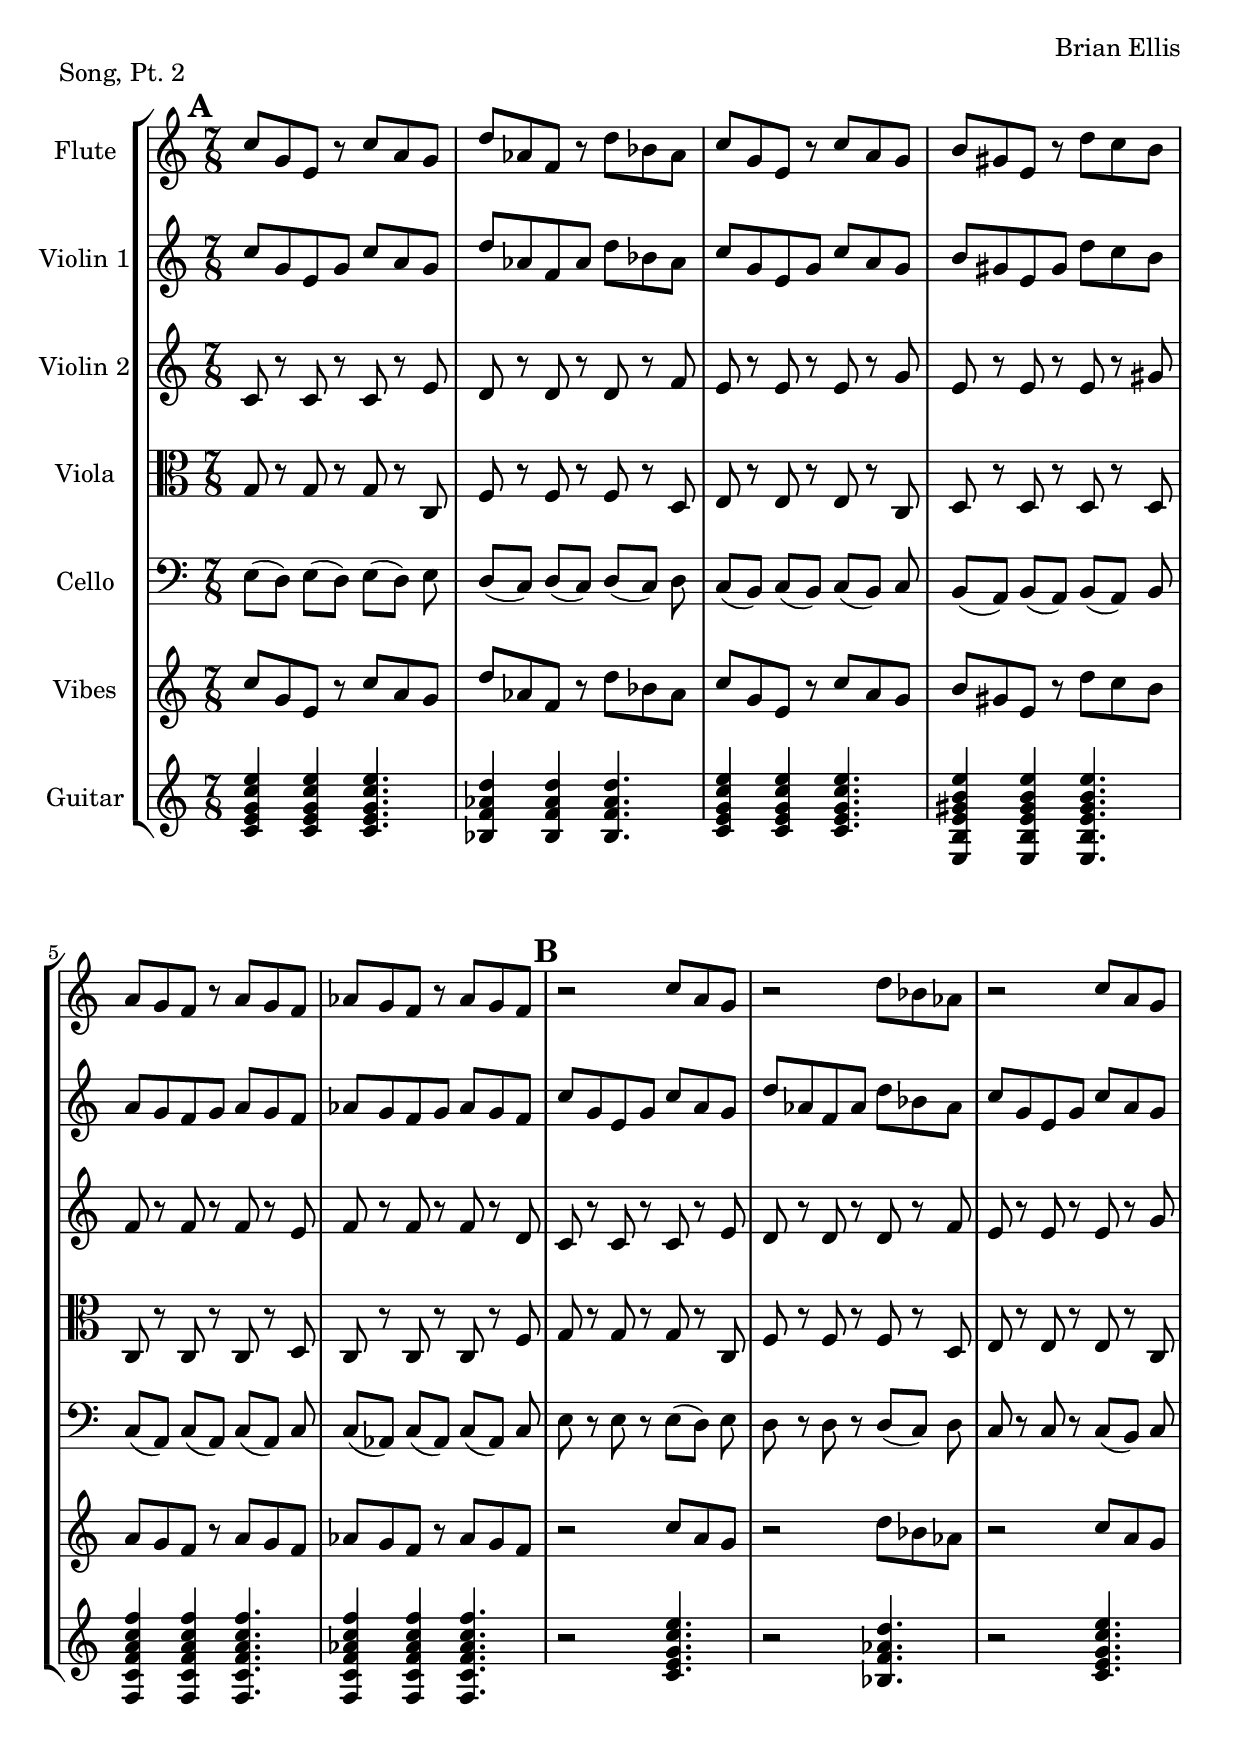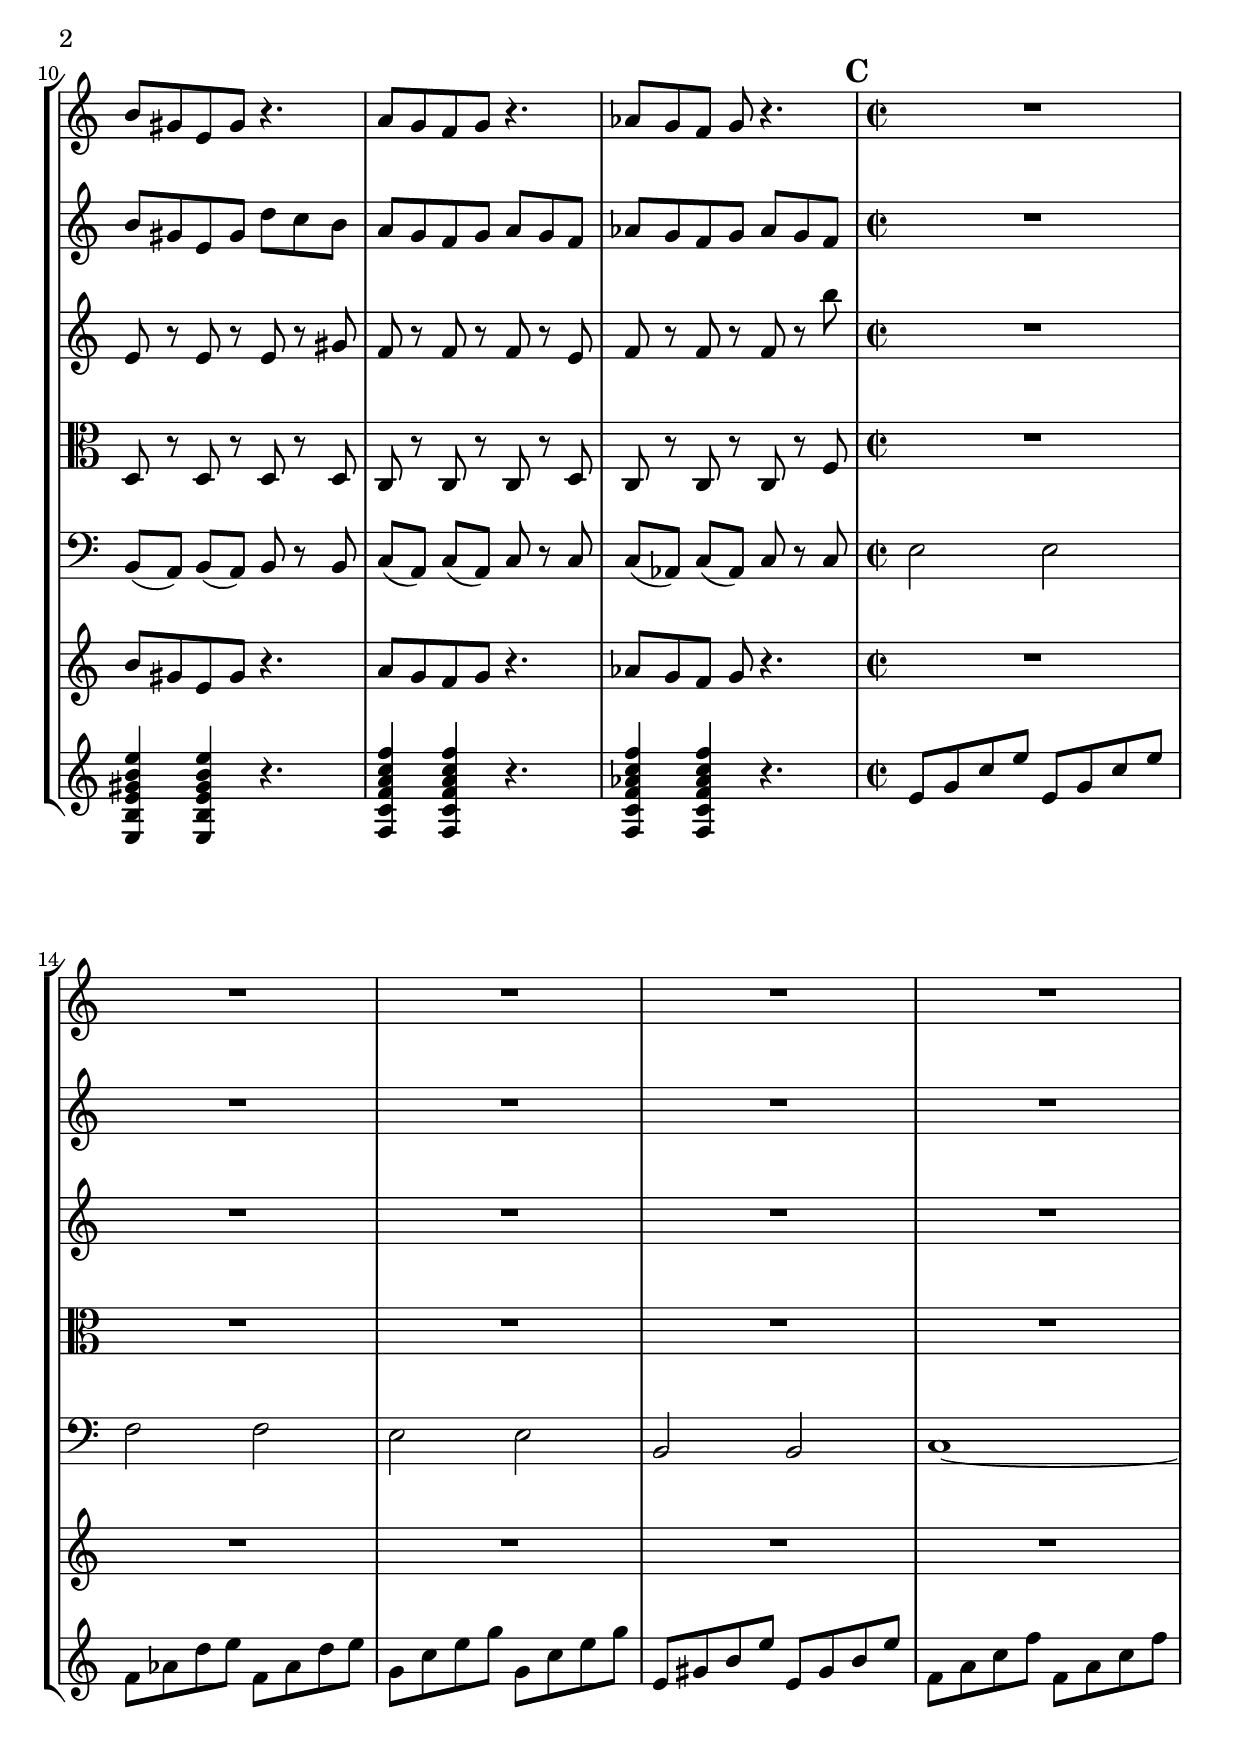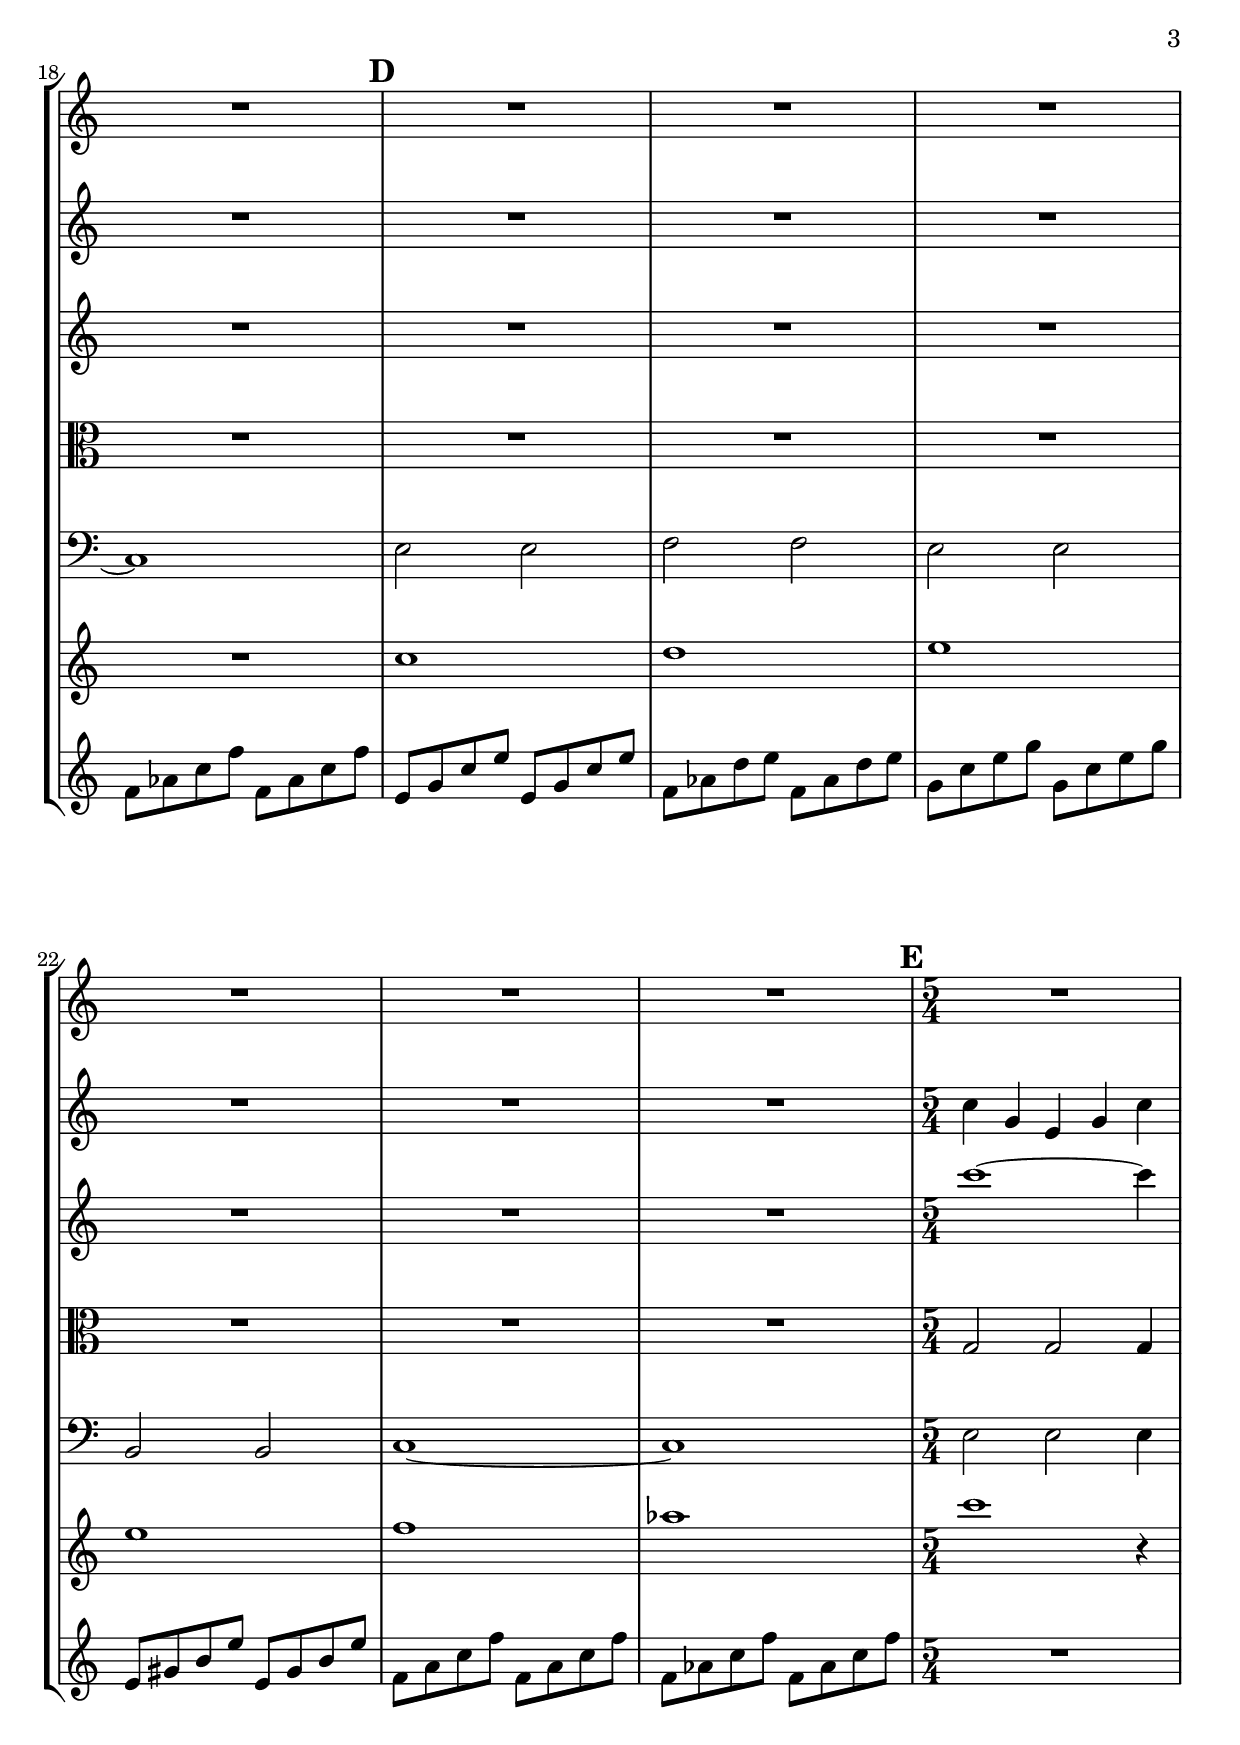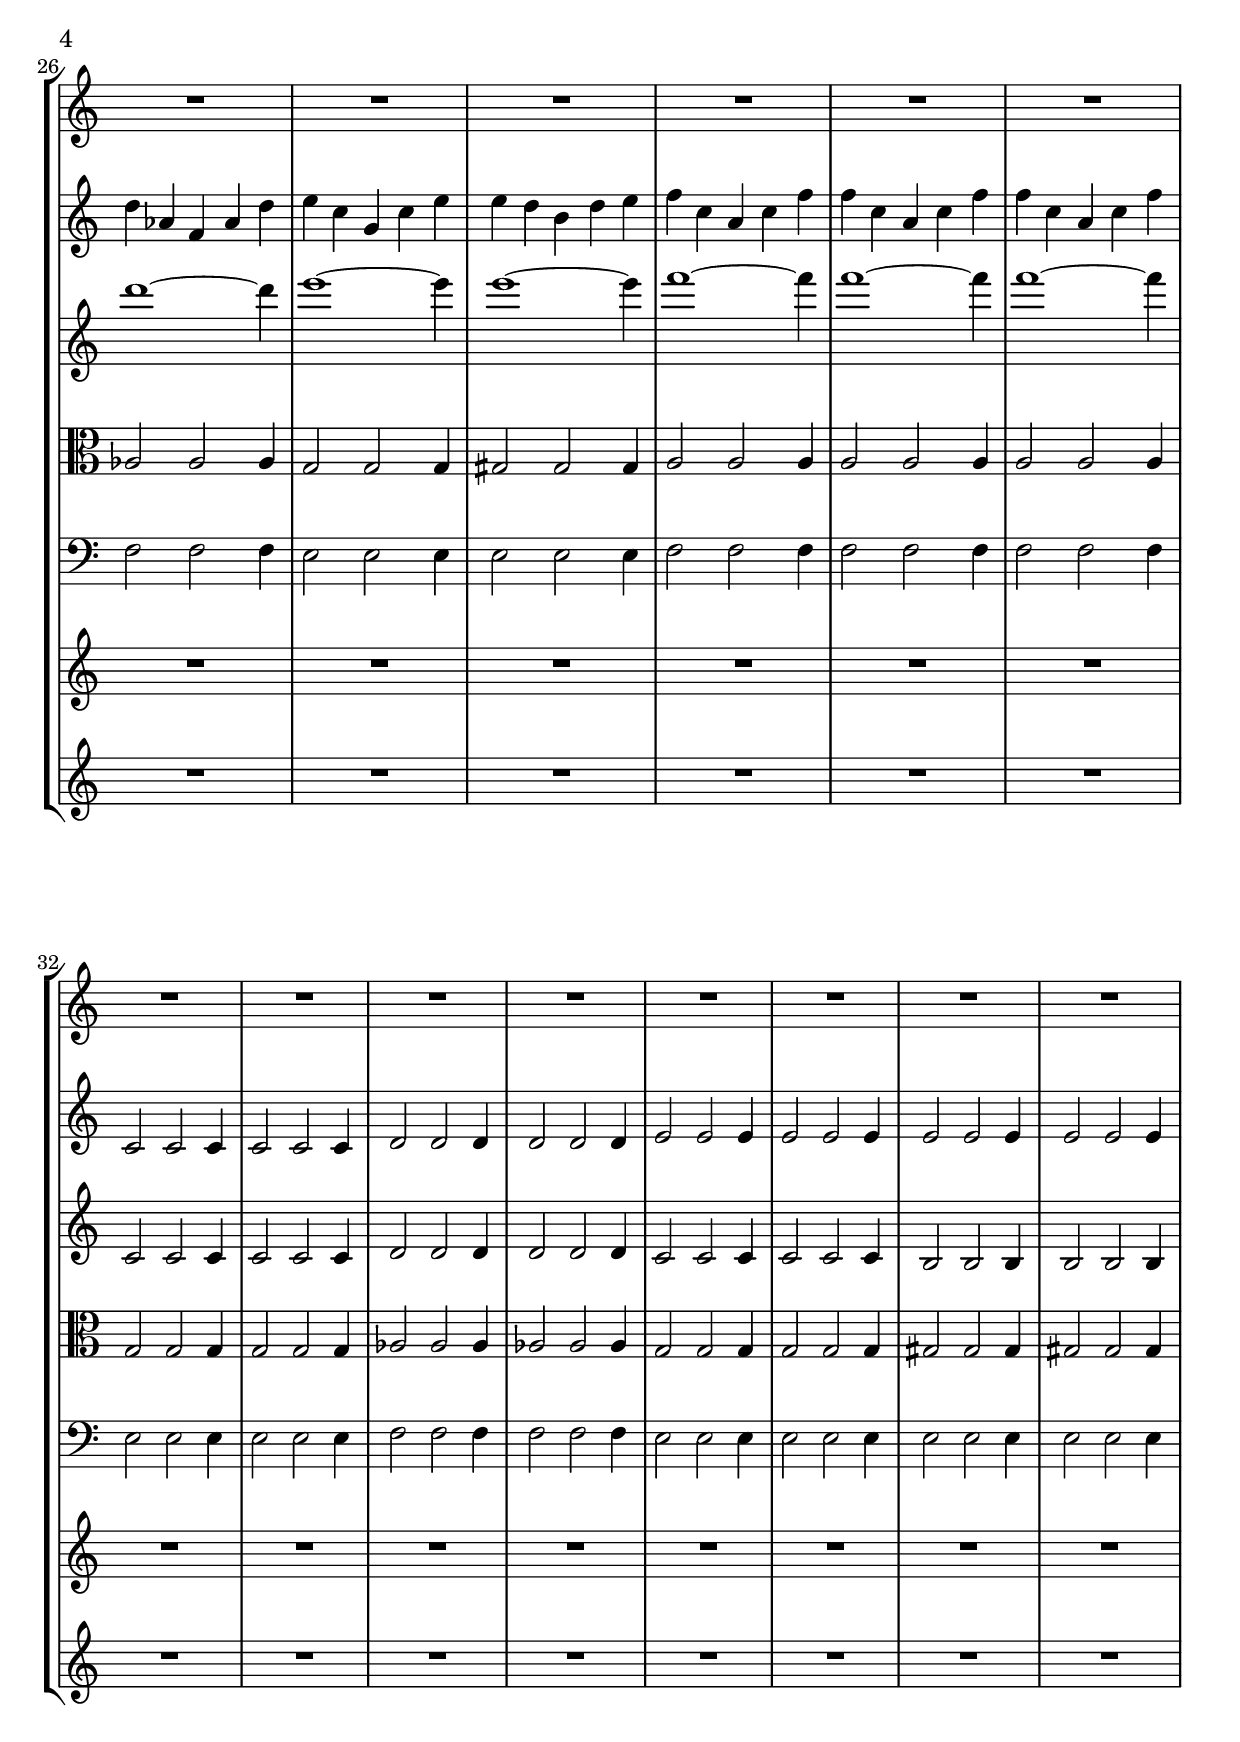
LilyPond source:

\version "2.18.2"
	
#(set-global-staff-size 22)
	
\header{
piece ="Song, Pt. 2"
composer = "Brian Ellis"
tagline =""
}
\score{

\new StaffGroup <<
%=========================================================================
\new Staff \with {
  instrumentName = #"Flute"
  shortInstrumentName = #""
  midiInstrument = "Violin"
}{
	\relative c'' {
\compressFullBarRests
	\key c \major
	\clef "treble"
\mark \default
	\time 7/8
	c8 [g e] r c'[ a g]
	d' [aes f] r d'[ bes aes]
	c [g e] r c' [a g]
	b[ gis e] r d'[ c b]
	a[ g f] r a [g f]
	aes[ g f] r aes[ g f]

\mark \default
	r2 c'8[ a g]
	r2 d'8[ bes aes]
	r2 c8 [a g]
	b8[ gis e gis] r4.
	a8[ g f g] r4.
	aes8[ g f] g r4.

\mark \default
\time 2/2
	R1*6
	R1*6
\mark \default
\time 5/4
	R1*5/4*7
	R1*5/4*8
	}	
}
%=========================================================================
\new Staff \with {
  instrumentName = #"Violin 1"
  shortInstrumentName = #""
  midiInstrument = "Violin"
}{
	\relative c'' {
\compressFullBarRests
	\key c \major

\mark \default

	\time 7/8
	c8 [g e g] c[ a g]
	d' [aes f aes] d[ bes aes]
	c [g e g] c [a g]
	b[ gis e gis] d'[ c b]
	a[ g f g] a [g f]
	aes[ g f g] aes[  g f]
\mark \default


	c'8 [g e g] c[ a g]
	d' [aes f aes] d[ bes aes]
	c [g e g] c [a g]
	b[ gis e gis] d'[ c b]
	a[ g f g] a [g f]
	aes[ g f g] aes[ g f]

\mark \default
\time 2/2
	R1*6
	R1*6
\mark \default
\time 5/4
	c'4 g e g c
	d aes f aes d
	e c g c e
	e d b d e
	f c a c f
	f c a c f
	f c a c f

	c,2 c2 c4
	c2 c2 c4
	d2 d2 d4
	d2 d2 d4
	e2 e2 e4
	e2 e2 e4
	e2 e2 e4
	e2 e2 e4

	}	
}
%=========================================================================

\new Staff \with {
  instrumentName = #"Violin 2"
  shortInstrumentName = #""
  midiInstrument = "Violin"
}{
	
	\relative c' {
\compressFullBarRests
	\mark \default
\time 7/8
	c8 r c r c r e
	d r d r d r f
	e r e r e r g
	e r e r e r gis
	f r f r f r e
	f r f r f r d
	\mark \default

	c8 r c r c r e
	d r d r d r f
	e r e r e r g
	e r e r e r gis
	f r f r f r e
	f r f r f r b'

	\mark \default

\mark \default
\time 2/2
	R1*6
	R1*6
\mark \default
\time 5/4
	c1 ~ c4
	d1 ~ d4
	e1 ~ e4
	e1 ~ e4
	f1 ~ f4
	f1 ~ f4
	f1 ~ f4

	c,,2 c2 c4
	c2 c2 c4
	d2 d2 d4
	d2 d2 d4
	c2 c2 c4
	c2 c2 c4
	b2 b2 b4
	b2 b2 b4

	}	
}

%=========================================================================

\new Staff \with {
  instrumentName = #"Viola"
  shortInstrumentName = #""
  midiInstrument = "Violin"
}{
	
	\relative c' {
\compressFullBarRests
	\clef "alto"
\mark \default
\time 7/8
	g8 r g r g r c,
	f r f r f r d
	e r e r e r c
	d r d r d r d
	c r c r c r d
	c r c r c r f

	g8 r g r g r c,
	f r f r f r d
	e r e r e r c
	d r d r d r d
	c r c r c r d
	c r c r c r f
\mark \default
\time 2/2
	R1*6
	R1*6
\mark \default
\time 5/4
	g2 g g4
	aes2 aes aes4
	g2 g g4
	gis2 gis gis4
	a2 a2 a4
	a2 a2 a4
	a2 a2 a4

	g2 g g4
	g2 g g4
	aes2 aes aes4
	aes2 aes aes4
	g2 g g4
	g2 g g4
	gis2 gis2 gis4
	gis2 gis2 gis4
	
	
	}	
}

%=========================================================================

\new Staff \with {
  instrumentName = #"Cello"
  shortInstrumentName = #""
  midiInstrument = "Cello"
}{
	
	\relative c {
\compressFullBarRests
	\clef "bass"
\mark \default
\time 7/8
	e8 [(d)] e [(d)] e [(d)] e
	d [(c)] d [(c)] d [(c)] d
	c [(b)] c [(b)] c [(b)] c
	b [(a)] b [(a)] b [(a)] b
	c [(a)] c [(a)] c [(a)] c
	c [(aes)] c [(aes)] c [(aes)] c 
\mark \default

	e8 r e r e [(d)] e
	d r d r d [(c)] d
	c r c r c [(b)] c
	b [(a)] b [(a)] b r b
	c [(a)] c [(a)] c r c
	c [(aes)] c [(aes)] c r c 
\mark \default
\time 2/2
	e2 e f f e e b b c1 ~ c
	e2 e f f e e b b c1 ~ c
\mark \default
\time 5/4
	e2 e2 e4
	f2 f2 f4
	e2 e2 e4
	e2 e2 e4
	f2 f2 f4
	f2 f2 f4
	f2 f2 f4

	e2 e2 e4
	e2 e2 e4
	f2 f2 f4
	f2 f2 f4
	e2 e2 e4
	e2 e2 e4
	e2 e2 e4
	e2 e2 e4
	
	
	}	
}

%=========================================================================

\new Staff \with {
  instrumentName = #"Vibes"
  shortInstrumentName = #""
  midiInstrument = "Vibraphone"
}{
	\relative c'' {
\compressFullBarRests

	\key c \major
	\clef "treble"
\mark \default
	\time 7/8
	c8 [g e] r c'[ a g]
	d' [aes f] r d'[ bes aes]
	c [g e] r c' [a g]
	b[ gis e] r d'[ c b]
	a[ g f] r a [g f]
	aes[ g f] r aes[ g f]

\mark \default

	r2 c'8[ a g]
	r2 d'8[ bes aes]
	r2 c8 [a g]
	b8[ gis e gis] r4.
	a8[ g f g] r4.
	aes8[ g f] g r4.
\mark \default
\time 2/2
	R1*6
	c1 d e e f aes
\mark \default
\time 5/4
	c1 r4
	R1*5/4*6
	R1*5/4*8

	}	
}
%=========================================================================

\new Staff \with {
  instrumentName = #"Guitar"
  shortInstrumentName = #""
  midiInstrument = "Violin"
}{
	\relative c' {
\compressFullBarRests

	\key c \major
	\clef "treble"
\mark \default
	\time 7/8
	<c e g c e>4 <c e g c e>4 <c e g c e>4.
	<bes f' aes d>4 <bes f' aes d>4 <bes f' aes d>4.
	<c e g c e>4 <c e g c e>4 <c e g c e>4.
	<e, b' e gis b e>4 <e b' e gis b e>4 <e b' e gis b e>4.
	<f c' f a c f>4 <f c' f a c f>4 <f c' f a c f>4.
	<f c' f aes c f>4 <f c' f aes c f>4 <f c' f aes c f>4.
\mark \default
	r2 <c' e g c e>4.
	r2 <bes f' aes d>4.
	r2 <c e g c e>4.
	<e, b' e gis b e>4 <e b' e gis b e>4 r4.
	<f c' f a c f>4 <f c' f a c f>4 r4.
	<f c' f aes c f>4 <f c' f aes c f>4 r4.

	
\mark \default
	\time 2/2
	e'8 g c e e, g c e
	f, aes d e f, aes d e 
	g, c e g g, c e g 
	e, gis b e e, gis b e 
	f, a c f f, a c f 
	f, aes c f f, aes c f 
\mark \default
	e,8 g c e e, g c e
	f, aes d e f, aes d e 
	g, c e g g, c e g 
	e, gis b e e, gis b e 
	f, a c f f, a c f 
	f, aes c f f, aes c f 
\mark \default
\time 5/4
	R1*5/4*7
	R1*5/4*8
	}	
}



>>
\midi {}
\layout{}
}